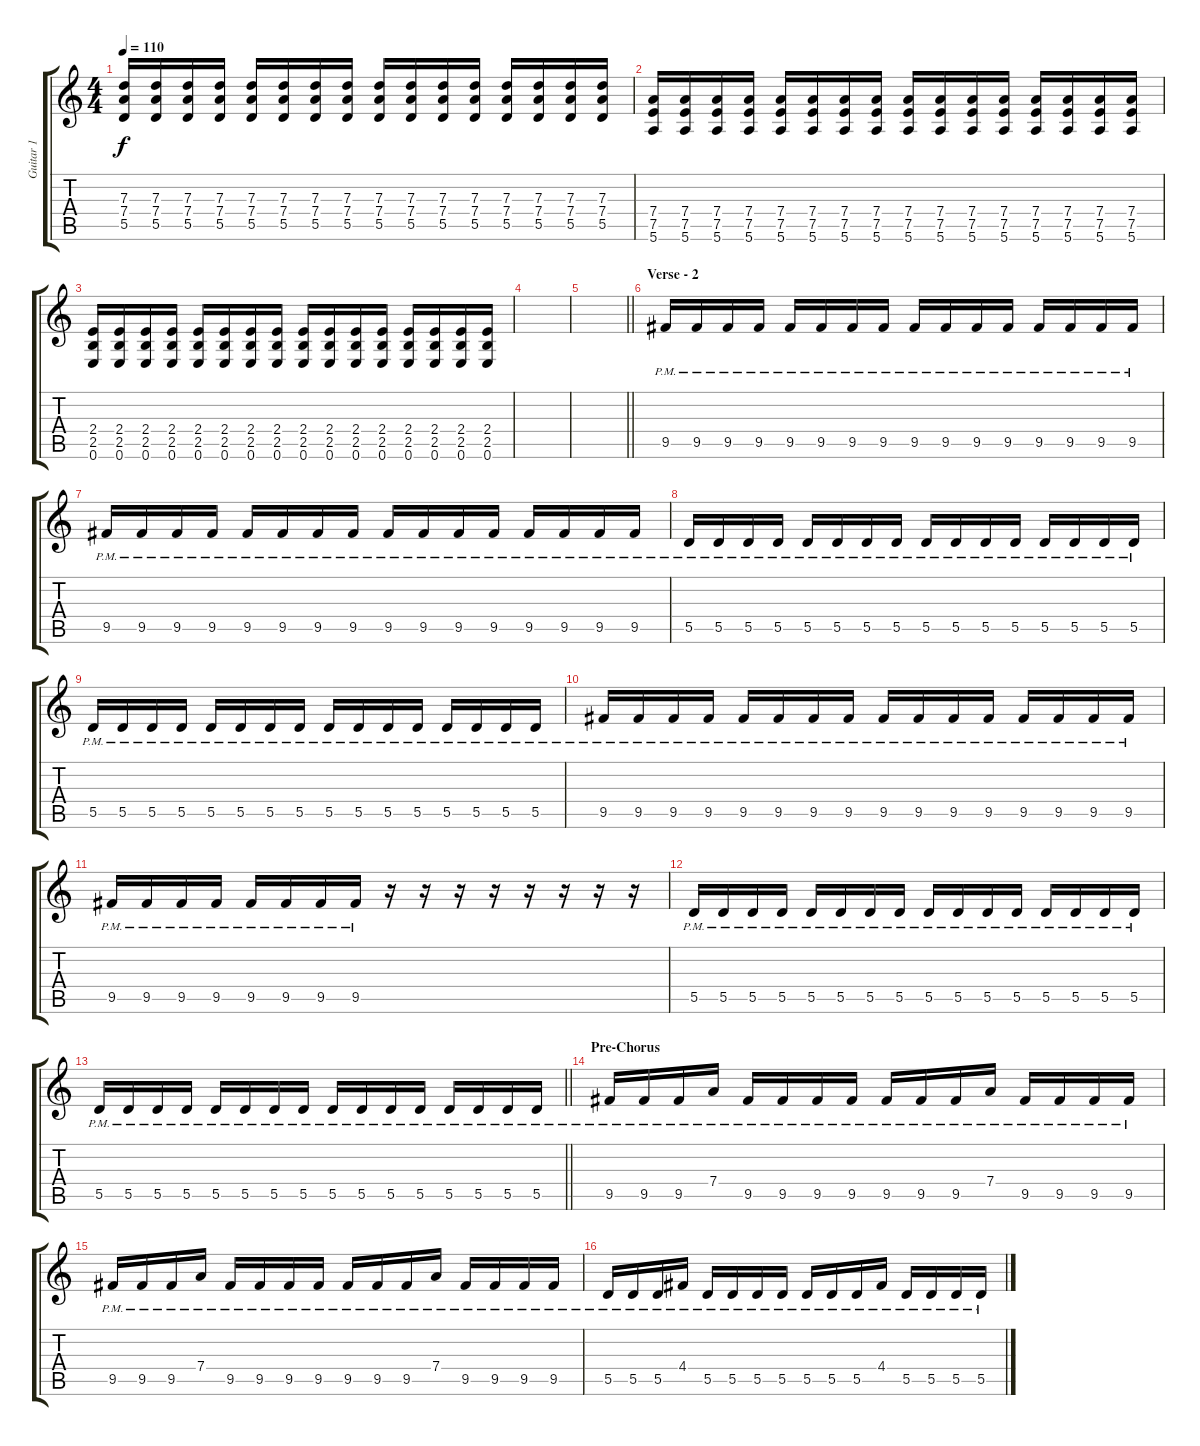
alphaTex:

\track ("Guitar 1" "Guitar 1") {instrument distortionguitar}
\staff {score tabs}
\tuning (E4 B3 G3 D3 A2 E2) {hide}
\ts (4 4)
\tempo 110
\clef g2
\ks c
(7.3 7.4 5.5).16{dy f} (7.3 7.4 5.5).16 (7.3 7.4 5.5).16 (7.3 7.4 5.5).16 (7.3 7.4 5.5).16 (7.3 7.4 5.5).16 (7.3 7.4 5.5).16 (7.3 7.4 5.5).16 (7.3 7.4 5.5).16 (7.3 7.4 5.5).16 (7.3 7.4 5.5).16 (7.3 7.4 5.5).16 (7.3 7.4 5.5).16 (7.3 7.4 5.5).16 (7.3 7.4 5.5).16 (7.3 7.4 5.5).16 |
(7.4 7.5 5.6).16 (7.4 7.5 5.6).16 (7.4 7.5 5.6).16 (7.4 7.5 5.6).16 (7.4 7.5 5.6).16 (7.4 7.5 5.6).16 (7.4 7.5 5.6).16 (7.4 7.5 5.6).16 (7.4 7.5 5.6).16 (7.4 7.5 5.6).16 (7.4 7.5 5.6).16 (7.4 7.5 5.6).16 (7.4 7.5 5.6).16 (7.4 7.5 5.6).16 (7.4 7.5 5.6).16 (7.4 7.5 5.6).16 |
(2.4 2.5 0.6).16 (2.4 2.5 0.6).16 (2.4 2.5 0.6).16 (2.4 2.5 0.6).16 (2.4 2.5 0.6).16 (2.4 2.5 0.6).16 (2.4 2.5 0.6).16 (2.4 2.5 0.6).16 (2.4 2.5 0.6).16 (2.4 2.5 0.6).16 (2.4 2.5 0.6).16 (2.4 2.5 0.6).16 (2.4 2.5 0.6).16 (2.4 2.5 0.6).16 (2.4 2.5 0.6).16 (2.4 2.5 0.6).16 |
|
\barLineRight lightlight
|
\section ("" "Verse - 2")
9.5{pm}.16 9.5{pm}.16 9.5{pm}.16 9.5{pm}.16 9.5{pm}.16 9.5{pm}.16 9.5{pm}.16 9.5{pm}.16 9.5{pm}.16 9.5{pm}.16 9.5{pm}.16 9.5{pm}.16 9.5{pm}.16 9.5{pm}.16 9.5{pm}.16 9.5{pm}.16 |
9.5{pm}.16 9.5{pm}.16 9.5{pm}.16 9.5{pm}.16 9.5{pm}.16 9.5{pm}.16 9.5{pm}.16 9.5{pm}.16 9.5{pm}.16 9.5{pm}.16 9.5{pm}.16 9.5{pm}.16 9.5{pm}.16 9.5{pm}.16 9.5{pm}.16 9.5{pm}.16 |
5.5{pm}.16 5.5{pm}.16 5.5{pm}.16 5.5{pm}.16 5.5{pm}.16 5.5{pm}.16 5.5{pm}.16 5.5{pm}.16 5.5{pm}.16 5.5{pm}.16 5.5{pm}.16 5.5{pm}.16 5.5{pm}.16 5.5{pm}.16 5.5{pm}.16 5.5{pm}.16 |
5.5{pm}.16 5.5{pm}.16 5.5{pm}.16 5.5{pm}.16 5.5{pm}.16 5.5{pm}.16 5.5{pm}.16 5.5{pm}.16 5.5{pm}.16 5.5{pm}.16 5.5{pm}.16 5.5{pm}.16 5.5{pm}.16 5.5{pm}.16 5.5{pm}.16 5.5{pm}.16 |
9.5{pm}.16 9.5{pm}.16 9.5{pm}.16 9.5{pm}.16 9.5{pm}.16 9.5{pm}.16 9.5{pm}.16 9.5{pm}.16 9.5{pm}.16 9.5{pm}.16 9.5{pm}.16 9.5{pm}.16 9.5{pm}.16 9.5{pm}.16 9.5{pm}.16 9.5{pm}.16 |
9.5{pm}.16 9.5{pm}.16 9.5{pm}.16 9.5{pm}.16 9.5{pm}.16 9.5{pm}.16 9.5{pm}.16 9.5{pm}.16 r.16 r.16 r.16 r.16 r.16 r.16 r.16 r.16 |
5.5{pm}.16 5.5{pm}.16 5.5{pm}.16 5.5{pm}.16 5.5{pm}.16 5.5{pm}.16 5.5{pm}.16 5.5{pm}.16 5.5{pm}.16 5.5{pm}.16 5.5{pm}.16 5.5{pm}.16 5.5{pm}.16 5.5{pm}.16 5.5{pm}.16 5.5{pm}.16 |
\barLineRight lightlight
5.5{pm}.16 5.5{pm}.16 5.5{pm}.16 5.5{pm}.16 5.5{pm}.16 5.5{pm}.16 5.5{pm}.16 5.5{pm}.16 5.5{pm}.16 5.5{pm}.16 5.5{pm}.16 5.5{pm}.16 5.5{pm}.16 5.5{pm}.16 5.5{pm}.16 5.5{pm}.16 |
\section ("" "Pre-Chorus")
9.5{pm}.16 9.5{pm}.16 9.5{pm}.16 7.4{pm}.16 9.5{pm}.16 9.5{pm}.16 9.5{pm}.16 9.5{pm}.16 9.5{pm}.16 9.5{pm}.16 9.5{pm}.16 7.4{pm}.16 9.5{pm}.16 9.5{pm}.16 9.5{pm}.16 9.5{pm}.16 |
9.5{pm}.16 9.5{pm}.16 9.5{pm}.16 7.4{pm}.16 9.5{pm}.16 9.5{pm}.16 9.5{pm}.16 9.5{pm}.16 9.5{pm}.16 9.5{pm}.16 9.5{pm}.16 7.4{pm}.16 9.5{pm}.16 9.5{pm}.16 9.5{pm}.16 9.5{pm}.16 |
5.5{pm}.16 5.5{pm}.16 5.5{pm}.16 4.4{pm}.16 5.5{pm}.16 5.5{pm}.16 5.5{pm}.16 5.5{pm}.16 5.5{pm}.16 5.5{pm}.16 5.5{pm}.16 4.4{pm}.16 5.5{pm}.16 5.5{pm}.16 5.5{pm}.16 5.5{pm}.16
